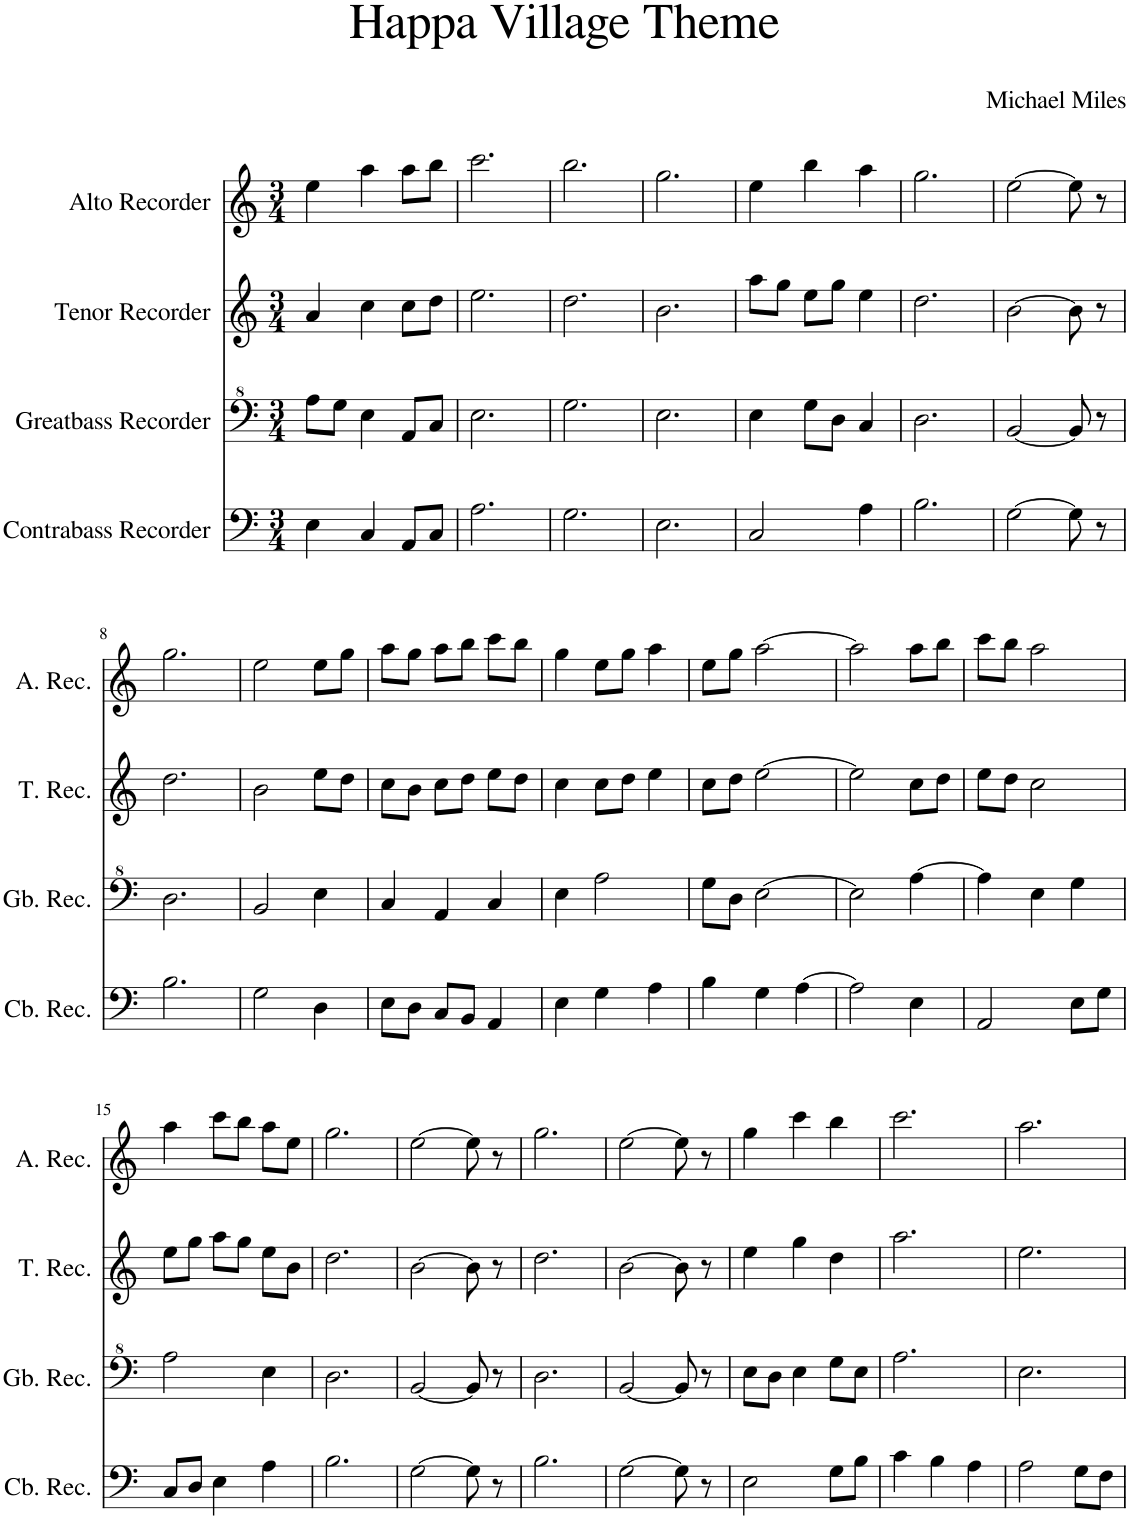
**kern	**kern	**kern	**kern
*part4	*part3	*part2	*part1
*staff4	*staff3	*staff2	*staff1
*I"Contrabass Recorder	*I"Greatbass Recorder	*I"Tenor Recorder	*I"Alto Recorder
*I'Cb. Rec.	*I'Gb. Rec.	*I'T. Rec.	*I'A. Rec.
*clefF4	*clefF^4	*clefG2	*clefG2
*k[]	*k[]	*k[]	*k[]
*M3/4	*M3/4	*M3/4	*M3/4
=1	=1	=1	=1
4E\	8a\L	4a/	4ee\
.	8g\J	.	.
4C/	4e\	4cc\	4aa\
8AA/L	8A/L	8cc\L	8aa\L
8C/J	8c/J	8dd\J	8bb\J
=2	=2	=2	=2
2.A\	2.e\	2.ee\	2.ccc\
=3	=3	=3	=3
2.G\	2.g\	2.dd\	2.bb\
=4	=4	=4	=4
2.E\	2.e\	2.b\	2.gg\
=5	=5	=5	=5
2C/	4e\	8aa\L	4ee\
.	.	8gg\J	.
.	8g\L	8ee\L	4bb\
.	8d\J	8gg\J	.
4A\	4c/	4ee\	4aa\
=6	=6	=6	=6
2.B\	2.d\	2.dd\	2.gg\
=7	=7	=7	=7
[2G\	[2B/	[2b\	[2ee\
8G\]	8B/]	8b\]	8ee\]
8r	8r	8r	8r
!!LO:LB:g=z
=8	=8	=8	=8
2.B\	2.d\	2.dd\	2.gg\
=9	=9	=9	=9
2G\	2B/	2b\	2ee\
4D\	4e\	8ee\L	8ee\L
.	.	8dd\J	8gg\J
=10	=10	=10	=10
8E\L	4c/	8cc\L	8aa\L
8D\J	.	8b\J	8gg\J
8C/L	4A/	8cc\L	8aa\L
8BB/J	.	8dd\J	8bb\J
4AA/	4c/	8ee\L	8ccc\L
.	.	8dd\J	8bb\J
=11	=11	=11	=11
4E\	4e\	4cc\	4gg\
4G\	2a\	8cc\L	8ee\L
.	.	8dd\J	8gg\J
4A\	.	4ee\	4aa\
=12	=12	=12	=12
4B\	8g\L	8cc\L	8ee\L
.	8d\J	8dd\J	8gg\J
4G\	[2e\	[2ee\	[2aa\
[4A\	.	.	.
=13	=13	=13	=13
2A\]	2e\]	2ee\]	2aa\]
4E\	[4a\	8cc\L	8aa\L
.	.	8dd\J	8bb\J
=14	=14	=14	=14
2AA/	4a\]	8ee\L	8ccc\L
.	.	8dd\J	8bb\J
.	4e\	2cc\	2aa\
8E\L	4g\	.	.
8G\J	.	.	.
!!LO:LB:g=z
=15	=15	=15	=15
8C/L	2a\	8ee\L	4aa\
8D/J	.	8gg\J	.
4E\	.	8aa\L	8ccc\L
.	.	8gg\J	8bb\J
4A\	4e\	8ee\L	8aa\L
.	.	8b\J	8ee\J
=16	=16	=16	=16
2.B\	2.d\	2.dd\	2.gg\
=17	=17	=17	=17
[2G\	[2B/	[2b\	[2ee\
8G\]	8B/]	8b\]	8ee\]
8r	8r	8r	8r
=18	=18	=18	=18
2.B\	2.d\	2.dd\	2.gg\
=19	=19	=19	=19
[2G\	[2B/	[2b\	[2ee\
8G\]	8B/]	8b\]	8ee\]
8r	8r	8r	8r
=20	=20	=20	=20
2E\	8e\L	4ee\	4gg\
.	8d\J	.	.
.	4e\	4gg\	4ccc\
8G\L	8g\L	4dd\	4bb\
8B\J	8e\J	.	.
=21	=21	=21	=21
4c\	2.a\	2.aa\	2.ccc\
4B\	.	.	.
4A\	.	.	.
=22	=22	=22	=22
2A\	2.e\	2.ee\	2.aa\
8G\L	.	.	.
8F\J	.	.	.
=	=	=	=
*-	*-	*-	*-
